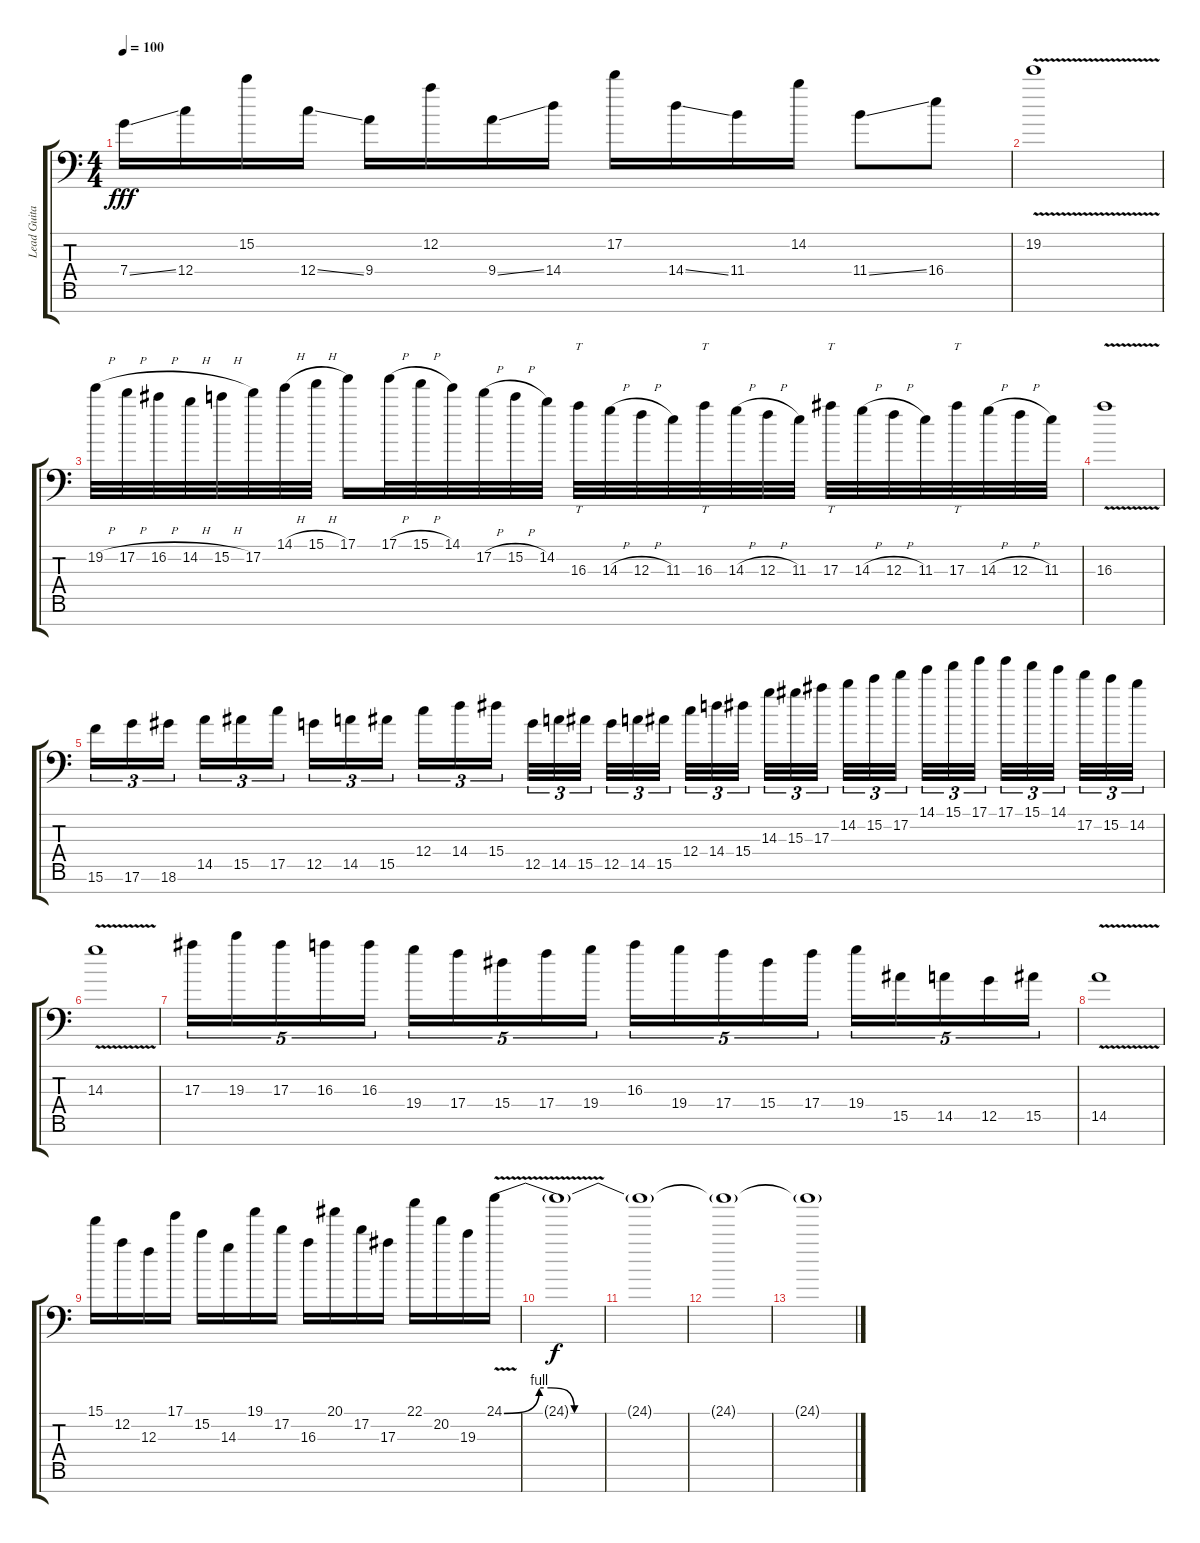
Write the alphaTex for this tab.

\track ("Lead Guitar" "Lead Guita") {instrument distortionguitar}
\staff {score tabs}
\tuning (D4 A3 F3 C3 G2 D2 A1) {hide}
\ts (4 4)
\tempo 100
\clef f4
\ks c
7.4{ss}.16{dy fff} 12.4.16 15.2.16 12.4{ss}.16 9.4.16 12.2.16 9.4{ss}.16 14.4.16 17.2.16 14.4{ss}.16 11.4.16 14.2.16 11.4{ss}.8 16.4.8 |
19.2{v}.1 |
19.2{h}.32 17.2{h}.32 16.2{h}.32 14.2{h}.32 15.2{h}.32 17.2.32 14.1{h}.32 15.1{h}.32 17.1.16 17.1{h}.32 15.1{h}.32 14.1.32 17.2{h}.32 15.2{h}.32 14.2.32 16.3.32{tt} 14.3{h}.32 12.3{h}.32 11.3.32 16.3.32{tt} 14.3{h}.32 12.3{h}.32 11.3.32 17.3.32{tt} 14.3{h}.32 12.3{h}.32 11.3.32 17.3.32{tt} 14.3{h}.32 12.3{h}.32 11.3.32 |
16.3{v}.1 |
15.6.16{tu (3 2)} 17.6.16{tu (3 2)} 18.6.16{tu (3 2)} 14.5.16{tu (3 2)} 15.5.16{tu (3 2)} 17.5.16{tu (3 2)} 12.5.16{tu (3 2)} 14.5.16{tu (3 2)} 15.5.16{tu (3 2)} 12.4.16{tu (3 2)} 14.4.16{tu (3 2)} 15.4.16{tu (3 2)} 12.5.32{tu (3 2)} 14.5.32{tu (3 2)} 15.5.32{tu (3 2)} 12.5.32{tu (3 2)} 14.5.32{tu (3 2)} 15.5.32{tu (3 2)} 12.4.32{tu (3 2)} 14.4.32{tu (3 2)} 15.4.32{tu (3 2)} 14.3.32{tu (3 2)} 15.3.32{tu (3 2)} 17.3.32{tu (3 2)} 14.2.32{tu (3 2)} 15.2.32{tu (3 2)} 17.2.32{tu (3 2)} 14.1.32{tu (3 2)} 15.1.32{tu (3 2)} 17.1.32{tu (3 2)} 17.1.32{tu (3 2)} 15.1.32{tu (3 2)} 14.1.32{tu (3 2)} 17.2.32{tu (3 2)} 15.2.32{tu (3 2)} 14.2.32{tu (3 2)} |
14.3{v}.1 |
17.3.16{tu (5 4)} 19.3.16{tu (5 4)} 17.3.16{tu (5 4)} 16.3.16{tu (5 4)} 16.3.16{tu (5 4)} 19.4.16{tu (5 4)} 17.4.16{tu (5 4)} 15.4.16{tu (5 4)} 17.4.16{tu (5 4)} 19.4.16{tu (5 4)} 16.3.16{tu (5 4)} 19.4.16{tu (5 4)} 17.4.16{tu (5 4)} 15.4.16{tu (5 4)} 17.4.16{tu (5 4)} 19.4.16{tu (5 4)} 15.5.16{tu (5 4)} 14.5.16{tu (5 4)} 12.5.16{tu (5 4)} 15.5.16{tu (5 4)} |
14.5{v}.1 |
15.1.16 12.2.16 12.3.16 17.1.16 15.2.16 14.3.16 19.1.16 17.2.16 16.3.16 20.1.16 17.2.16 17.3.16 22.1.16 20.2.16 19.3.16 24.1{be (custom 0 0 6 4 8 4 12 0 24 0 60 0) v}.16 |
24.1{t}.1{dy f volume 0} |
24.1{t}.1 |
24.1{t}.1 |
24.1{t}.1
